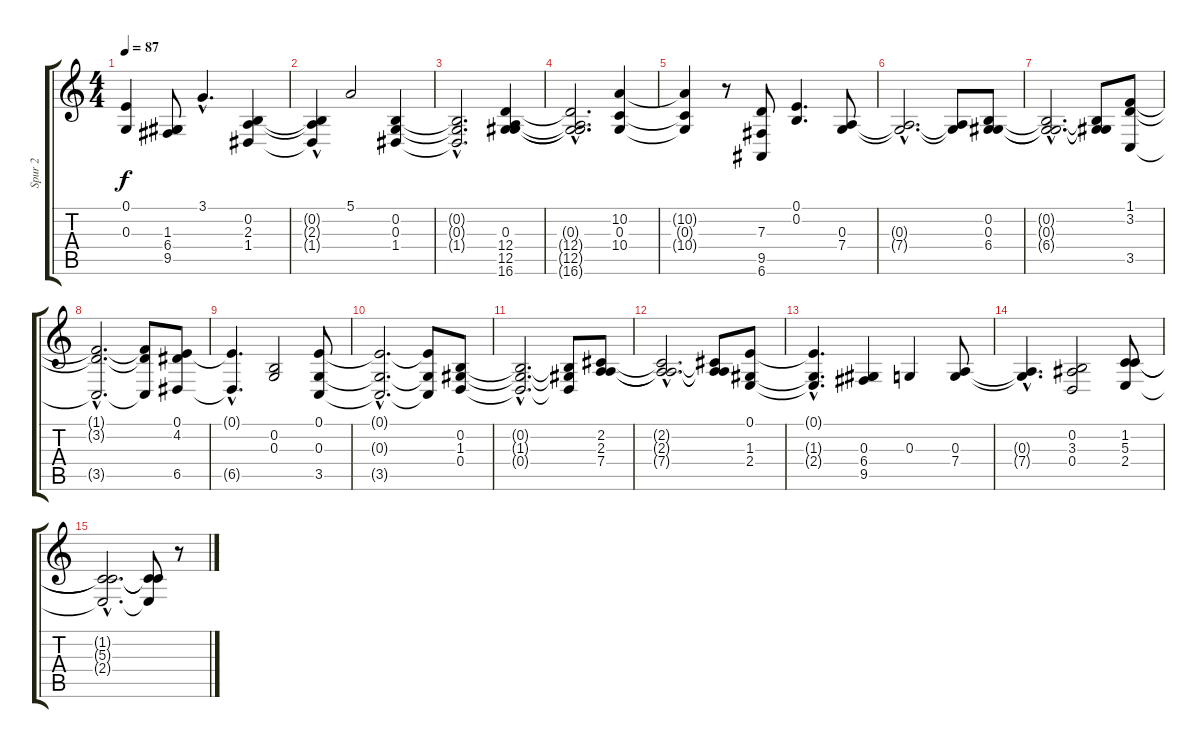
\track ("Spur 2" "Spur 2") {instrument pad2warm}
\staff {score tabs}
\tuning (E4 B3 G3 D3 A2 E2) {hide}
\ts (4 4)
\tempo 87
\clef g2
\ks c
(0.1{t} 0.3{t}).4{dy f} (1.3 6.4 9.5).8 3.1{hac}.4{d} (0.2 2.3 1.4).4 |
(0.2{hac t} 2.3{hac t} 1.4{hac t}).4 5.1.2 (0.2 0.3 1.4).4 |
(0.2{hac t} 0.3{hac t} 1.4{hac t}).2{d} (0.3 12.4 12.5 16.6).4 |
(0.3{hac t} 12.4{hac t} 12.5{t} 16.6{hac t}).2{d} (10.2 0.3 10.4).4 |
(10.2{t} 0.3{t} 10.4{t}).4 r.8 (7.3 9.5 6.6).8 (0.1 0.2).4{d} (0.3 7.4).8 |
(0.3{hac t} 7.4{hac t}).2{d} (0.3{t} 7.4{t}).8 (0.2 0.3 6.4).8 |
(0.2{hac t} 0.3{hac t} 6.4{hac t}).2{d} (0.2{t} 0.3{t} 6.4{t}).8 (1.1 3.2 3.5).8 |
(1.1{hac t} 3.2{hac t} 3.5{hac t}).2{d} (1.1{t} 3.2{t} 3.5{t}).8 (0.1 4.2 6.5).8 |
(0.1{hac t} 6.5{hac t}).4{d} (0.2 0.3).2 (0.1 0.3 3.5).8 |
(0.1{hac t} 0.3{hac t} 3.5{hac t}).2{d} (0.1{t} 0.3{t} 3.5{t}).8 (0.2 1.3 0.4).8 |
(0.2{hac t} 1.3{hac t} 0.4{hac t}).2{d} (0.2{t} 1.3{t} 0.4{t}).8 (2.2 2.3 7.4).8 |
(2.2{hac t} 2.3{hac t} 7.4{hac t}).2{d} (2.2{t} 2.3{t} 7.4{t}).8 (0.1 1.3 2.4).8 |
(0.1{hac t} 1.3{t} 2.4{hac t}).4{d} (0.3 6.4 9.5).4 0.3.4 (0.3 7.4).8 |
(0.3{t} 7.4{hac t}).4{d} (0.2 3.3 0.4).2 (1.2 5.3 2.4).8 |
(1.2{hac t} 5.3{hac t} 2.4{hac t}).2{d} (1.2{t} 5.3{t} 2.4{t}).8 r.8
